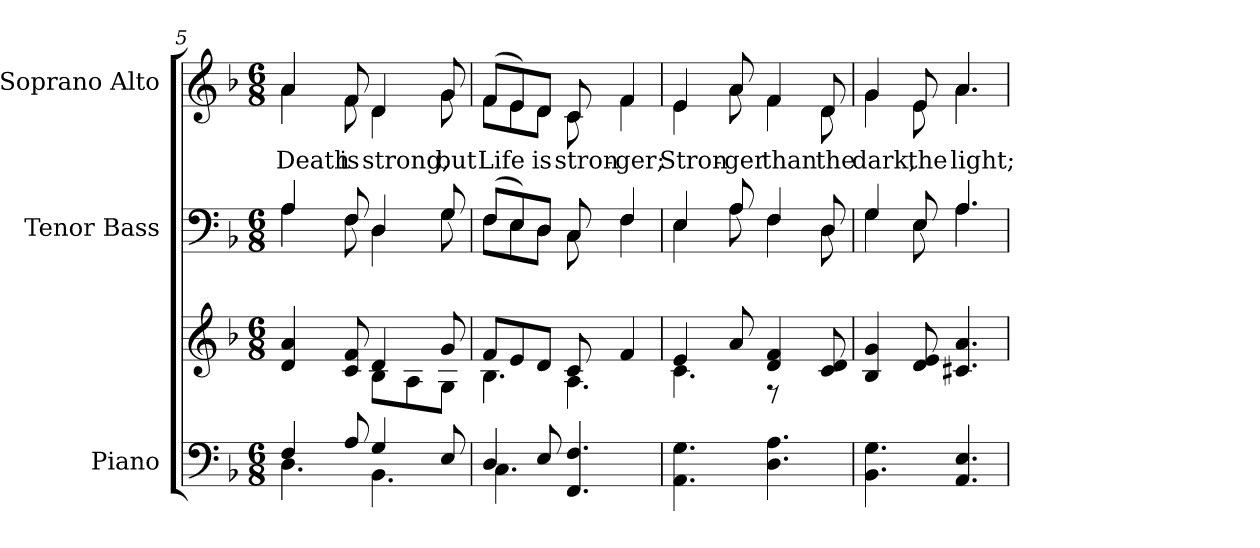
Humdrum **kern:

**kern	**kern	**kern	**kern	**text
*part3	*part3	*part2	*part1	*part1
*staff4	*staff3	*staff2	*staff1	*staff1
*I"Piano	*	*I"Tenor Bass	*I"Soprano Alto	*
*I'Pno.	*	*I'B.	*I'S.	*
*clefF4	*clefG2	*clefF4	*clefG2	*
*k[b-]	*k[b-]	*k[b-]	*k[b-]	*
*F:	*F:	*F:	*F:	*
*M6/8	*M6/8	*M6/8	*M6/8	*
=5	=5	=5	=5	=5
*^	*^	*^	*	*
!	!	!	!	!	!	!	!LO:LY:b:color=#000000
*	*	*	*	*	*	*^	*
4Fi/	4.Di\	4di/ 4ai	4.ryy	4Ai/	4Ai\	4ai/	4ai\	Death
!	!	!	!	!	!	!	!	!LO:LY:b:color=#000000
8Ai/	.	8ci/ 8fi	.	8Fi/	8Fi\	8fi/	8fi\	is
!	!	!	!	!	!	!	!	!LO:LY:b:color=#000000
4Gi/	4.BB-i\	4di/	8B-i\L	4Di/	4Di\	4di/	4di\	strong,
.	.	.	8Ai\	.	.	.	.	.
!	!	!	!	!	!	!	!	!LO:LY:b:color=#000000
8Ei/	.	8gi/	8Gi\J	8Gi/	8Gi\	8gi/	8gi\	but
!!LO:LB:g=z	!!
=6	=6	=6	=6	=6	=6	=6	=6	=6
!	!	!	!	!	!	!	!	!LO:LY:b:color=#000000
4Di/	4.Ci\	8fi/L	4.B-i\	(8Fi/L	8Fi\L	(8fi/L	8fi\L	Life
.	.	8ei/	.	8Ei/)	8Ei\	8ei/)	8ei\	.
!	!	!	!	!	!	!	!	!LO:LY:b:color=#000000
8Ei/	.	8di/J	.	8Di/J	8Di\J	8di/J	8di\J	is
!	!	!	!	!	!	!	!	!LO:LY:b:color=#000000
4.FFi/ 4.Fi	4.ryy	8ci/	4.Ai\	8Ci/	8Ci\	8ci/	8ci\	stron-
!	!	!	!	!	!	!	!	!LO:LY:b:color=#000000
.	.	4fi/	.	4Fi/	4Fi\	4fi/	4fi\	-ger;
*v	*v	*	*	*	*	*	*	*
=7	=7	=7	=7	=7	=7	=7	=7
!	!	!	!	!	!	!	!LO:LY:b:color=#000000
4.AAi\ 4.Gi	4ei/	4.ci\	4Ei/	4Ei\	4ei/	4ei\	Stron-
!	!	!	!	!	!	!	!LO:LY:b:color=#000000
.	8ai/	.	8Ai/	8Ai\	8ai/	8ai\	-ger
!	!	!	!	!	!	!	!LO:LY:b:color=#000000
4.Di\ 4.Ai	4di/ 4fi	8r	4Fi/	4Fi\	4fi/	4fi\	than
.	.	4ryy	.	.	.	.	.
!	!	!	!	!	!	!	!LO:LY:b:color=#000000
.	8ci/ 8di	.	8Di/	8Di\	8di/	8di\	the
*	*v	*v	*	*	*	*	*
=8	=8	=8	=8	=8	=8	=8
!	!	!	!	!	!	!LO:LY:b:color=#000000
4.BB-i\ 4.Gi	4B-i/ 4gi	4Gi/	4Gi\	4gi/	4gi\	dark,
!	!	!	!	!	!	!LO:LY:b:color=#000000
.	8di/ 8ei	8Ei/	8Ei\	8ei/	8ei\	the
!	!	!	!	!	!	!LO:LY:b:color=#000000
4.AAi/ 4.Ei	4.c#Xi/ 4.ai	4.Ai/	4.Ai\	4.ai/	4.ai\	light;
*	*	*v	*v	*	*	*
*	*	*	*v	*v	*
=	=	=	=	=
*-	*-	*-	*-	*-
